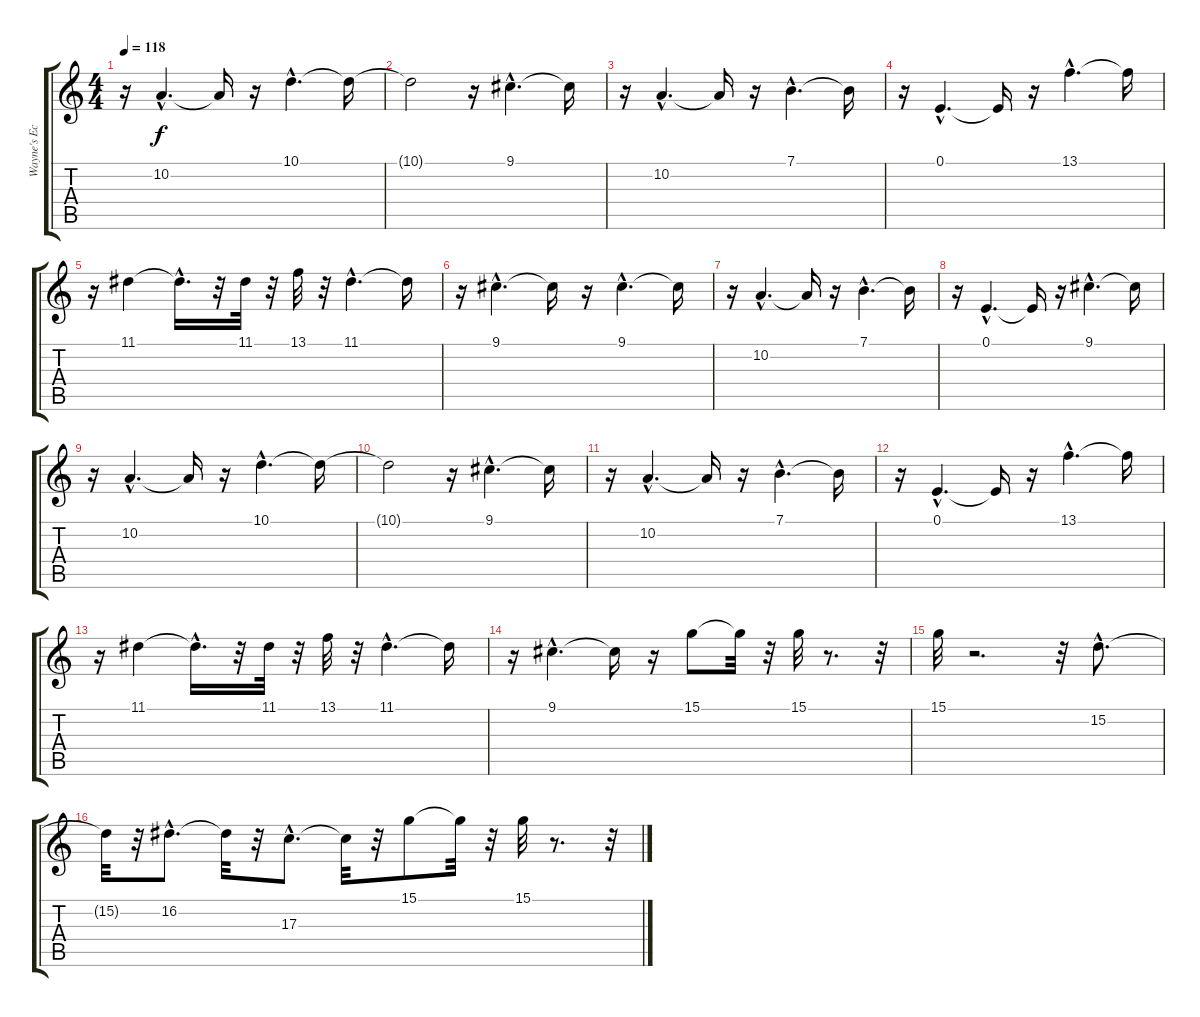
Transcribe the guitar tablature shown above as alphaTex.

\track ("Wayne's Echo 1" "Wayne's Ec") {instrument altosax}
\staff {score tabs}
\tuning (E4 B3 G3 D3 A2 E2) {hide}
\ts (4 4)
\tempo 118
\clef g2
\ks c
r.16{dy f} 10.2{hac}.4{d} 10.2{t}.16 r.16 10.1{hac}.4{d} 10.1{t}.16 |
10.1{t}.2 r.16 9.1{hac}.4{d} 9.1{t}.16 |
r.16 10.2{hac}.4{d} 10.2{t}.16 r.16 7.1{hac}.4{d} 7.1{t}.16 |
r.16 0.1{hac}.4{d} 0.1{t}.16 r.16 13.1{hac}.4{d} 13.1{t}.16 |
r.16 11.1.4 11.1{hac t}.16{d} r.32 11.1.32 r.32 13.1.32 r.32 11.1{hac}.4{d} 11.1{t}.16 |
r.16 9.1{hac}.4{d} 9.1{t}.16 r.16 9.1{hac}.4{d} 9.1{t}.16 |
r.16 10.2{hac}.4{d} 10.2{t}.16 r.16 7.1{hac}.4{d} 7.1{t}.16 |
r.16 0.1{hac}.4{d} 0.1{t}.16 r.16 9.1{hac}.4{d} 9.1{t}.16 |
r.16 10.2{hac}.4{d} 10.2{t}.16 r.16 10.1{hac}.4{d} 10.1{t}.16 |
10.1{t}.2 r.16 9.1{hac}.4{d} 9.1{t}.16 |
r.16 10.2{hac}.4{d} 10.2{t}.16 r.16 7.1{hac}.4{d} 7.1{t}.16 |
r.16 0.1{hac}.4{d} 0.1{t}.16 r.16 13.1{hac}.4{d} 13.1{t}.16 |
r.16 11.1.4 11.1{hac t}.16{d} r.32 11.1.32 r.32 13.1.32 r.32 11.1{hac}.4{d} 11.1{t}.16 |
r.16 9.1{hac}.4{d} 9.1{t}.16 r.16 15.1.8 15.1{t}.32 r.32 15.1.32 r.8{d} r.32 |
15.1.32 r.2{d} r.32 15.2{hac}.8{d} |
15.2{t}.32 r.32 16.2{hac}.8{d} 16.2{t}.32 r.32 17.3{hac}.8{d} 17.3{t}.32 r.32 15.1.8 15.1{t}.32 r.32 15.1.32 r.8{d} r.32
